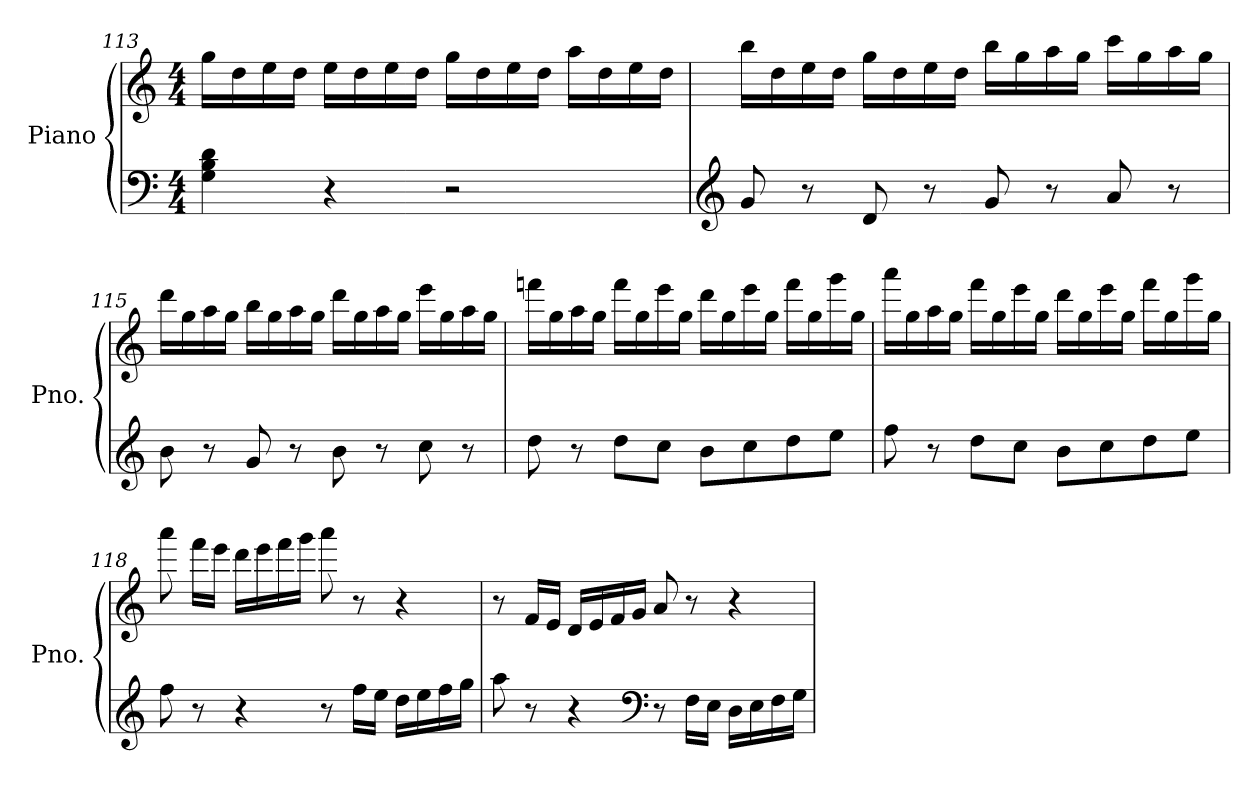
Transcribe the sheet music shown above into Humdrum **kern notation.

**kern	**kern
*part1	*part1
*staff2	*staff1
*I"Piano	*
*I'Pno.	*
*clefF4	*clefG2
*k[]	*k[]
*M4/4	*M4/4
=113	=113
4G\ 4B\ 4d\	16gg\LL
.	16dd\
.	16ee\
.	16dd\JJ
4r	16ee\LL
.	16dd\
.	16ee\
.	16dd\JJ
2r	16gg\LL
.	16dd\
.	16ee\
.	16dd\JJ
.	16aa\LL
.	16dd\
.	16ee\
.	16dd\JJ
!!LO:LB:g=z
=114	=114
*clefG2	*
8g/	16bb\LL
.	16dd\
8r	16ee\
.	16dd\JJ
8d/	16gg\LL
.	16dd\
8r	16ee\
.	16dd\JJ
8g/	16bb\LL
.	16gg\
8r	16aa\
.	16gg\JJ
8a/	16ccc\LL
.	16gg\
8r	16aa\
.	16gg\JJ
=115	=115
8b\	16ddd\LL
.	16gg\
8r	16aa\
.	16gg\JJ
8g/	16bb\LL
.	16gg\
8r	16aa\
.	16gg\JJ
8b\	16ddd\LL
.	16gg\
8r	16aa\
.	16gg\JJ
8cc\	16eee\LL
.	16gg\
8r	16aa\
.	16gg\JJ
!!LO:LB:g=z
=116	=116
8dd\	16fffn\LL
.	16gg\
8r	16aa\
.	16gg\JJ
8dd\L	16fff\LL
.	16gg\
8cc\J	16eee\
.	16gg\JJ
8b\L	16ddd\LL
.	16gg\
8cc\	16eee\
.	16gg\JJ
8dd\	16fff\LL
.	16gg\
8ee\J	16ggg\
.	16gg\JJ
=117	=117
8ff\	16aaa\LL
.	16gg\
8r	16aa\
.	16gg\JJ
8dd\L	16fff\LL
.	16gg\
8cc\J	16eee\
.	16gg\JJ
8b\L	16ddd\LL
.	16gg\
8cc\	16eee\
.	16gg\JJ
8dd\	16fff\LL
.	16gg\
8ee\J	16ggg\
.	16gg\JJ
!!LO:LB:g=z
=118	=118
8ff\	8aaa\
8r	16fff\LL
.	16eee\JJ
4r	16ddd\LL
.	16eee\
.	16fff\
.	16ggg\JJ
8r	8aaa\
16ff\LL	8r
16ee\JJ	.
16dd\LL	4r
16ee\	.
16ff\	.
16gg\JJ	.
=119	=119
8aa\	8r
8r	16f/LL
.	16e/JJ
4r	16d/LL
.	16e/
.	16f/
.	16g/JJ
*clefF4	*
8r	8a/
16F\LL	8r
16E\JJ	.
16D\LL	4r
16E\	.
16F\	.
16G\JJ	.
=	=
*-	*-
